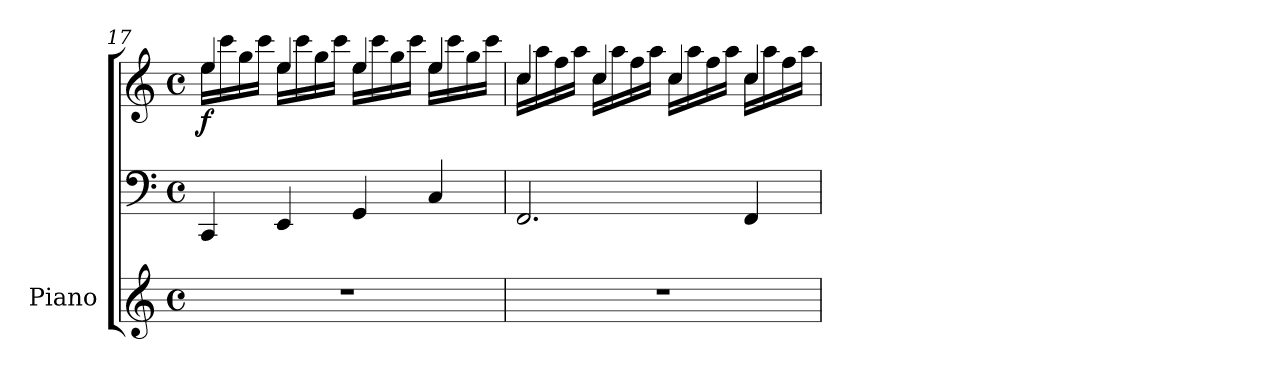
**kern	**kern	**kern	**dynam
*part1	*part1	*part1	*part1
*staff3	*staff2	*staff1	*staff1/2/3
*I"Piano	*	*	*
*I'Pno	*	*	*
!!LO:LB:g=z
*clefG2	*clefF4	*clefG2	*
*k[]	*k[]	*k[]	*
*M4/4	*M4/4	*M4/4	*
*met(c)	*met(c)	*met(c)	*
=17	=17	=17	=17
*	*	*^	*
!	!	!	!	!LO:DY:b
1r	4CC/	4ee/	16ee>\LL	f
.	.	.	16ccc>\	.
.	.	.	16gg>\	.
.	.	.	16ccc>\JJ	.
.	4EE/	4ee/	16ee\LL	.
.	.	.	16ccc\	.
.	.	.	16gg\	.
.	.	.	16ccc\JJ	.
.	4GG/	4ee/	16ee\LL	.
.	.	.	16ccc\	.
.	.	.	16gg\	.
.	.	.	16ccc\JJ	.
.	4C/	4ee/	16ee\LL	.
.	.	.	16ccc\	.
.	.	.	16gg\	.
.	.	.	16ccc\JJ	.
=18	=18	=18	=18	=18
1r	2.FF/	4cc/	16cc\LL	.
.	.	.	16aa\	.
.	.	.	16ff\	.
.	.	.	16aa\JJ	.
.	.	4cc/	16cc\LL	.
.	.	.	16aa\	.
.	.	.	16ff\	.
.	.	.	16aa\JJ	.
.	.	4cc/	16cc\LL	.
.	.	.	16aa\	.
.	.	.	16ff\	.
.	.	.	16aa\JJ	.
.	4FF/	4cc/	16cc\LL	.
.	.	.	16aa\	.
.	.	.	16ff\	.
.	.	.	16aa\JJ	.
*	*	*v	*v	*
=	=	=	=
*-	*-	*-	*-
